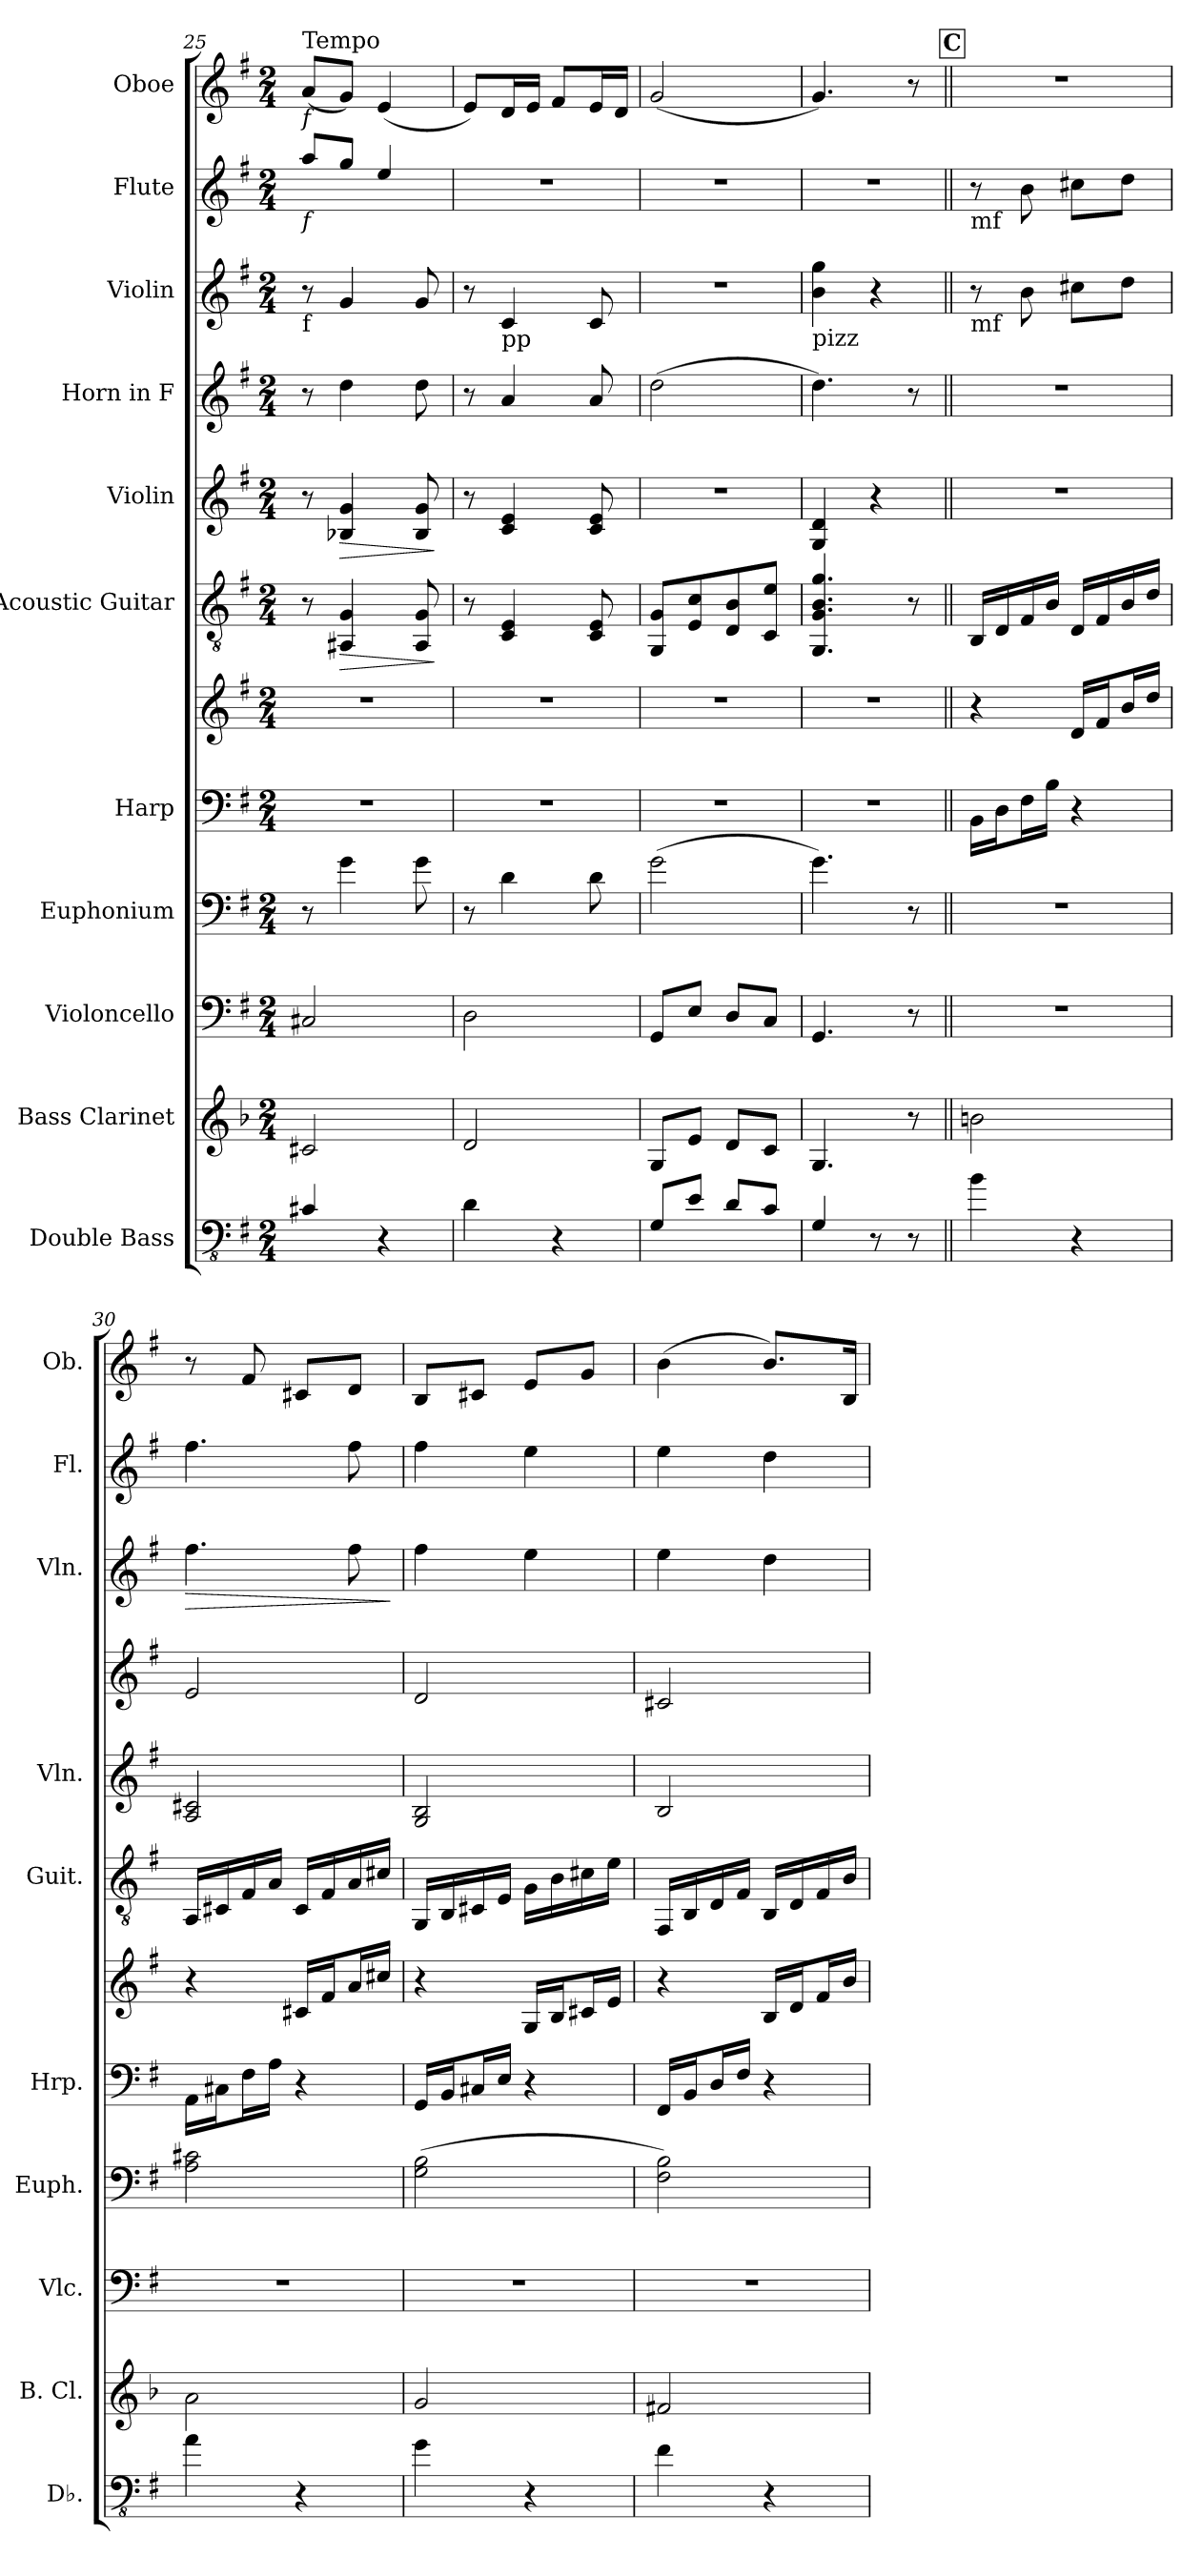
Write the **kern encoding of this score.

**kern	**kern	**kern	**kern	**kern	**kern	**kern	**dynam	**kern	**dynam	**kern	**kern	**dynam	**kern	**kern
*part11	*part10	*part9	*part8	*part7	*part7	*part6	*part6	*part5	*part5	*part4	*part3	*part3	*part2	*part1
*staff12	*staff11	*staff10	*staff9	*staff8	*staff7	*staff6	*staff6	*staff5	*staff5	*staff4	*staff3	*staff3	*staff2	*staff1
*I"Double Bass	*I"Bass Clarinet	*I"Violoncello	*I"Euphonium	*I"Harp	*	*I"Acoustic Guitar	*	*I"Violin	*	*I"Horn in F	*I"Violin	*	*I"Flute	*I"Oboe
*I'Db.	*I'B. Cl.	*I'Vlc.	*I'Euph.	*I'Hrp.	*	*I'Guit.	*	*I'Vln.	*	*	*I'Vln.	*	*I'Fl.	*I'Ob.
*clefFv4	*clefG2	*clefF4	*clefF4	*clefF4	*clefG2	*clefGv2	*	*clefG2	*	*clefG2	*clefG2	*	*clefG2	*clefG2
*ITrd7c12	*ITrd8c14	*	*	*	*	*	*	*	*	*ITrd4c7	*	*	*	*
*k[f#]	*k[b-]	*k[f#]	*k[f#]	*k[f#]	*k[f#]	*k[f#]	*	*k[f#]	*	*k[]	*k[f#]	*	*k[f#]	*k[f#]
*M2/4	*M2/4	*M2/4	*M2/4	*M2/4	*M2/4	*M2/4	*	*M2/4	*	*M2/4	*M2/4	*	*M2/4	*M2/4
=25	=25	=25	=25	=25	=25	=25	=25	=25	=25	=25	=25	=25	=25	=25
!	!	!	!	!	!	!	!	!	!	!	!	!	!	!LO:TX:b:i:t=f
!	!	!	!	!	!	!	!	!	!	!	!	!	!	!LO:TX:a:t=Tempo
!	!	!	!	!	!	!	!	!	!	!	!	!	!LO:TX:b:i:t=f	!
!	!	!	!	!	!	!	!	!	!	!	!LO:TX:b:t=f	!	!	!
4CC#X/	2C#X/	2C#X/	8r	2r	2r	8r	.	8r	.	8r	8r	.	8aa/L	(8a/L
!	!	!	!	!	!	!	!LO:HP:b	!	!LO:HP:b	!	!	!	!	!
.	.	.	4g\	.	.	4AA#X/ 4G/	>	4B-X/ 4g/	>	4g\	4g/	.	8gg/J	8g/J)
4r	.	.	.	.	.	.	.	.	.	.	.	.	4ee/	(4e/
.	.	.	8g\	.	.	8AA#/ 8G/	.	8B-/ 8g/	.	8g\	8g/	.	.	.
.	.	.	.	.	.	.	]	.	]	.	.	.	.	.
=26	=26	=26	=26	=26	=26	=26	=26	=26	=26	=26	=26	=26	=26	=26
4DD\	2D/	2D\	8r	2r	2r	8r	.	8r	.	8r	8r	.	2r	8e/L)
!	!	!	!	!	!	!	!	!	!	!	!LO:TX:b:t=pp	!	!	!
.	.	.	4d\	.	.	4C/ 4E/	.	4c/ 4e/	.	4d/	4c/	.	.	16d/L
.	.	.	.	.	.	.	.	.	.	.	.	.	.	16e/JJ
4r	.	.	.	.	.	.	.	.	.	.	.	.	.	8f#/L
.	.	.	8d\	.	.	8C/ 8E/	.	8c/ 8e/	.	8d/	8c/	.	.	16e/L
.	.	.	.	.	.	.	.	.	.	.	.	.	.	16d/JJ
=27	=27	=27	=27	=27	=27	=27	=27	=27	=27	=27	=27	=27	=27	=27
8GGG/L	8GG/L	8GG/L	(2g\	2r	2r	8GG/ 8G/L	.	2r	.	(2g\	2r	.	2r	(2g/
8EE/J	8E/J	8E/J	.	.	.	8E/ 8c/	.	.	.	.	.	.	.	.
8DD/L	8D/L	8D/L	.	.	.	8D/ 8B/	.	.	.	.	.	.	.	.
8CC/J	8C/J	8C/J	.	.	.	8C/ 8e/J	.	.	.	.	.	.	.	.
=28	=28	=28	=28	=28	=28	=28	=28	=28	=28	=28	=28	=28	=28	=28
!	!	!	!	!	!	!	!	!	!	!	!LO:TX:b:t=pizz	!	!	!
4GGG/	4.GG/	4.GG/	4.g\)	2r	2r	4.GG/ 4.G/ 4.B/ 4.g/	.	4G/ 4d/	.	4.g\)	4b\ 4gg\	.	2r	4.g/)
8r	.	.	.	.	.	.	.	4r	.	.	4r	.	.	.
8r	8r	8r	8r	.	.	8r	.	.	.	8r	.	.	.	8r
!!LO:PB:g=z
!!LO:REH:place=s1:a:B:fs=14:t=C
=29||	=29||	=29||	=29||	=29||	=29||	=29||	=29||	=29||	=29||	=29||	=29||	=29||	=29||	=29||
!	!	!	!	!	!	!	!	!	!	!	!	!	!LO:TX:b:t=mf	!
!	!	!	!	!	!	!	!	!	!	!	!LO:TX:b:t=mf	!	!	!
4BB\	2Bn\	2r	2r	16BB\LL	4r	16BB/LL	.	2r	.	2r	8r	.	8r	2r
.	.	.	.	16D\J	.	16D/	.	.	.	.	.	.	.	.
.	.	.	.	16F#\L	.	16F#/	.	.	.	.	8b\	.	8b\	.
.	.	.	.	16B\JJ	.	16B/JJ	.	.	.	.	.	.	.	.
4r	.	.	.	4r	16d/LL	16D/LL	.	.	.	.	8cc#X\L	.	8cc#X\L	.
.	.	.	.	.	16f#/J	16F#/	.	.	.	.	.	.	.	.
.	.	.	.	.	16b/L	16B/	.	.	.	.	8dd\J	.	8dd\J	.
.	.	.	.	.	16dd/JJ	16d/JJ	.	.	.	.	.	.	.	.
=30	=30	=30	=30	=30	=30	=30	=30	=30	=30	=30	=30	=30	=30	=30
!	!	!	!	!	!	!	!	!	!	!	!	!LO:HP:b	!	!
4AA\	2A\	2r	2A\ 2c#X\	16AA\LL	4r	16AA/LL	.	2A/ 2c#X/	.	2A/	4.ff#\	>	4.ff#\	8r
.	.	.	.	16C#X\J	.	16C#X/	.	.	.	.	.	.	.	.
.	.	.	.	16F#\L	.	16F#/	.	.	.	.	.	.	.	8f#/
.	.	.	.	16A\JJ	.	16A/JJ	.	.	.	.	.	.	.	.
4r	.	.	.	4r	16c#X/LL	16C#/LL	.	.	.	.	.	.	.	8c#X/L
.	.	.	.	.	16f#/J	16F#/	.	.	.	.	.	.	.	.
.	.	.	.	.	16a/L	16A/	.	.	.	.	8ff#\	.	8ff#\	8d/J
.	.	.	.	.	16cc#X/JJ	16c#X/JJ	.	.	.	.	.	.	.	.
.	.	.	.	.	.	.	.	.	.	.	.	]	.	.
=31	=31	=31	=31	=31	=31	=31	=31	=31	=31	=31	=31	=31	=31	=31
4GG\	2G/	2r	(2G\ 2B\	16GG/LL	4r	16GG/LL	.	2G/ 2B/	.	2G/	4ff#\	.	4ff#\	8B/L
.	.	.	.	16BB/J	.	16BB/	.	.	.	.	.	.	.	.
.	.	.	.	16C#X/L	.	16C#X/	.	.	.	.	.	.	.	8c#X/J
.	.	.	.	16E/JJ	.	16E/JJ	.	.	.	.	.	.	.	.
4r	.	.	.	4r	16G/LL	16G\LL	.	.	.	.	4ee\	.	4ee\	8e/L
.	.	.	.	.	16B/J	16B\	.	.	.	.	.	.	.	.
.	.	.	.	.	16c#X/L	16c#X\	.	.	.	.	.	.	.	8g/J
.	.	.	.	.	16e/JJ	16e\JJ	.	.	.	.	.	.	.	.
=32	=32	=32	=32	=32	=32	=32	=32	=32	=32	=32	=32	=32	=32	=32
4FF#\	2F#X/	2r	2F#\ 2B\)	16FF#/LL	4r	16FF#/LL	.	2B/	.	2F#X/	4ee\	.	4ee\	(4b\
.	.	.	.	16BB/J	.	16BB/	.	.	.	.	.	.	.	.
.	.	.	.	16D/L	.	16D/	.	.	.	.	.	.	.	.
.	.	.	.	16F#/JJ	.	16F#/JJ	.	.	.	.	.	.	.	.
4r	.	.	.	4r	16B/LL	16BB/LL	.	.	.	.	4dd\	.	4dd\	8.b/L)
.	.	.	.	.	16d/J	16D/	.	.	.	.	.	.	.	.
.	.	.	.	.	16f#/L	16F#/	.	.	.	.	.	.	.	.
.	.	.	.	.	16b/JJ	16B/JJ	.	.	.	.	.	.	.	16B/Jk
=	=	=	=	=	=	=	=	=	=	=	=	=	=	=
*-	*-	*-	*-	*-	*-	*-	*-	*-	*-	*-	*-	*-	*-	*-
